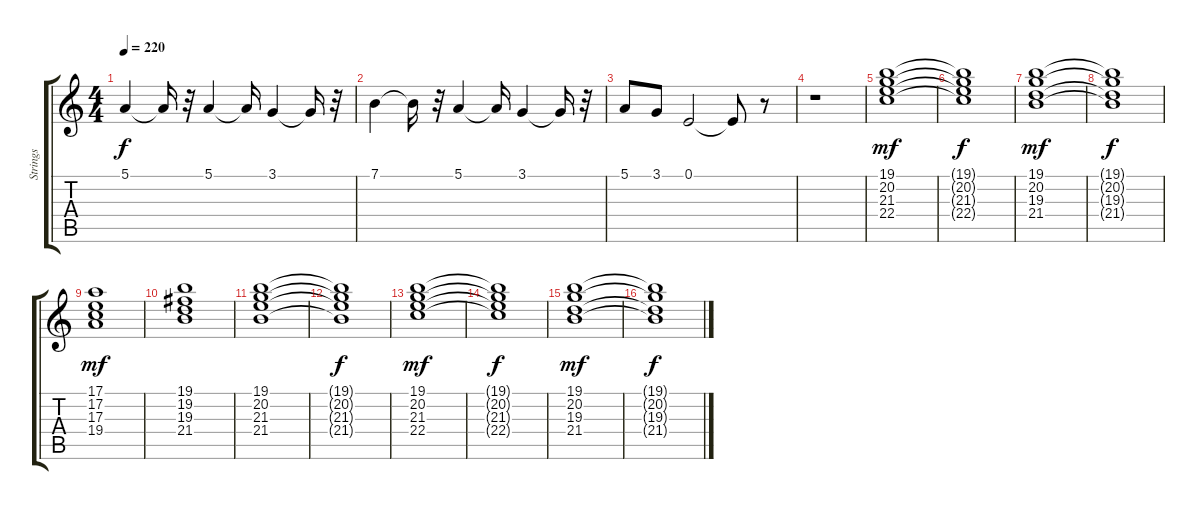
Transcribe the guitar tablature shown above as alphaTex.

\track ("Strings" "Strings") {instrument synthstrings1}
\staff {score tabs}
\tuning (E4 B3 G3 D3 A2 E2) {hide}
\ts (4 4)
\tempo 220
\clef g2
\ks c
5.1.4{dy f} 5.1{t}.16 r.32 5.1.4 5.1{t}.16 3.1.4 3.1{t}.16 r.32 |
7.1.4 7.1{t}.16 r.32 5.1.4 5.1{t}.16 3.1.4 3.1{t}.16 r.32 |
5.1.8 3.1.8 0.1.2 0.1{t}.8 r.8 |
r.1 |
(19.1 20.2 21.3 22.4).1{dy mf volume 4} |
(19.1{t} 20.2{t} 21.3{t} 22.4{t}).1{dy f} |
(19.1 20.2 19.3 21.4).1{dy mf} |
(19.1{t} 20.2{t} 19.3{t} 21.4{t}).1{dy f} |
(17.1 17.2 17.3 19.4).1{dy mf} |
(19.1 19.2 19.3 21.4).1 |
(19.1 20.2 21.3 21.4).1 |
(19.1{t} 20.2{t} 21.3{t} 21.4{t}).1{dy f} |
(19.1 20.2 21.3 22.4).1{dy mf} |
(19.1{t} 20.2{t} 21.3{t} 22.4{t}).1{dy f} |
(19.1 20.2 19.3 21.4).1{dy mf} |
(19.1{t} 20.2{t} 19.3{t} 21.4{t}).1{dy f}
